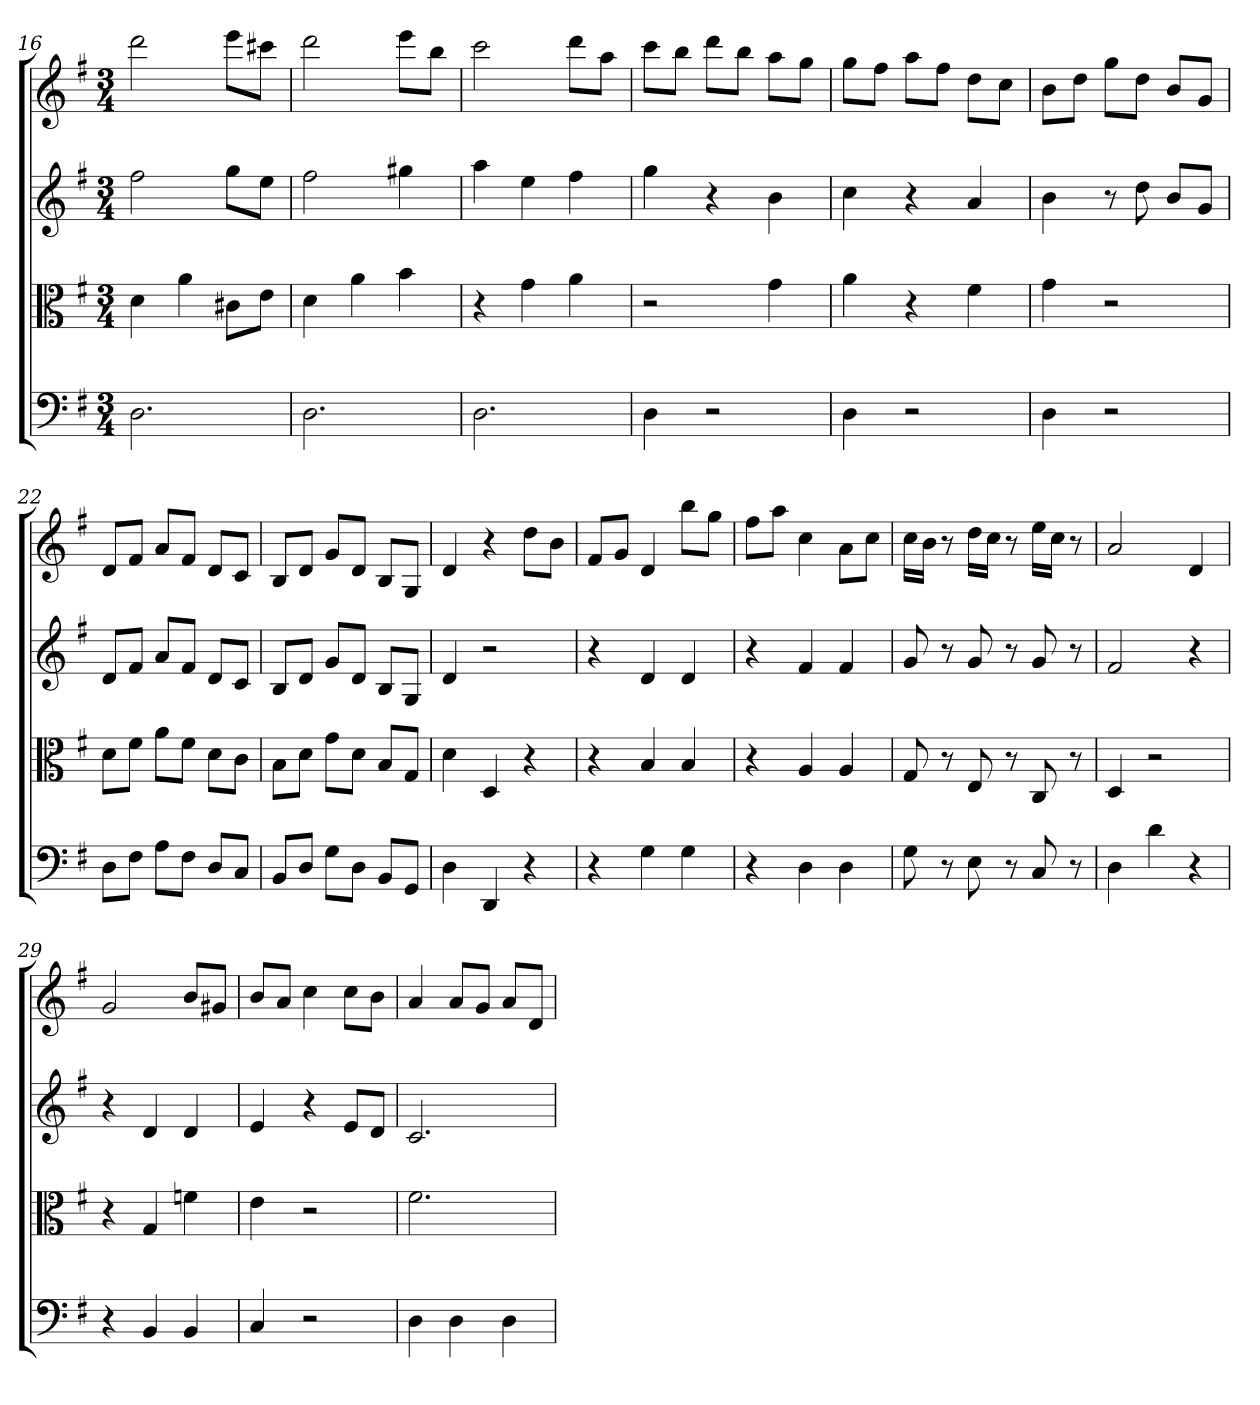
**kern	**kern	**kern	**kern
*part4	*part3	*part2	*part1
*staff4	*staff3	*staff2	*staff1
*clefF4	*clefC3	*	*
*k[f#]	*k[f#]	*k[f#]	*k[f#]
*G:	*G:	*G:	*G:
*M3/4	*M3/4	*M3/4	*M3/4
=16	=16	=16	=16
2.D	4d	2ff#	2ddd
.	4a	.	.
.	8c#X\L	8ggL	8eeeL
.	8e\J	8eeJ	8ccc#XJ
=17	=17	=17	=17
2.D	4d	2ff#	2ddd
.	4a	.	.
.	4b	4gg#X	8eeeL
.	.	.	8bbJ
=18	=18	=18	=18
2.D	4r	4aa	2ccc
.	4g	4ee	.
.	4a	4ff#	8dddL
.	.	.	8aaJ
=19	=19	=19	=19
4D	2r	4gg	8cccL
.	.	.	8bbJ
2r	.	4r	8dddL
.	.	.	8bbJ
.	4g	4b	8aaL
.	.	.	8ggJ
=20	=20	=20	=20
4D	4a	4cc	8ggL
.	.	.	8ff#J
2r	4r	4r	8aaL
.	.	.	8ff#J
.	4f#	4a	8ddL
.	.	.	8ccJ
=21	=21	=21	=21
4D	4g	4b	8bL
.	.	.	8ddJ
2r	2r	8r	8ggL
.	.	8dd	8ddJ
.	.	8bL	8bL
.	.	8gJ	8gJ
=22	=22	=22	=22
8D\L	8d\L	8dL	8dL
8F#\J	8f#\J	8f#J	8f#J
8A\L	8a\L	8aL	8aL
8F#\J	8f#\J	8f#J	8f#J
8D/L	8d\L	8dL	8dL
8C/J	8c\J	8cJ	8cJ
=23	=23	=23	=23
8BB/L	8B\L	8BL	8BL
8D/J	8d\J	8dJ	8dJ
8G\L	8g\L	8gL	8gL
8D\J	8d\J	8dJ	8dJ
8BB/L	8B/L	8BL	8BL
8GG/J	8G/J	8GJ	8GJ
=24	=24	=24	=24
4D	4d	4d	4d
4DD	4D	2r	4r
4r	4r	.	8ddL
.	.	.	8bJ
=25	=25	=25	=25
4r	4r	4r	8f#L
.	.	.	8gJ
4G	4B	4d	4d
4G	4B	4d	8bbL
.	.	.	8ggJ
=26	=26	=26	=26
4r	4r	4r	8ff#L
.	.	.	8aaJ
4D	4A	4f#	4cc
4D	4A	4f#	8aL
.	.	.	8ccJ
=27	=27	=27	=27
8G	8G	8g	16ccLL
.	.	.	16bJJ
8r	8r	8r	8r
8E	8E	8g	16ddLL
.	.	.	16ccJJ
8r	8r	8r	8r
8C	8C	8g	16eeLL
.	.	.	16ccJJ
8r	8r	8r	8r
=28	=28	=28	=28
4D	4D	2f#	2a
4d	2r	.	.
4r	.	4r	4d
=29	=29	=29	=29
4r	4r	4r	2g
4BB	4G	4d	.
4BB	4fn	4d	8bL
.	.	.	8g#XJ
=30	=30	=30	=30
4C	4e	4e	8bL
.	.	.	8aJ
2r	2r	4r	4cc
.	.	8eL	8ccL
.	.	8dJ	8bJ
=31	=31	=31	=31
4D	2.f#	2.c	4a
4D	.	.	8aL
.	.	.	8gJ
4D	.	.	8aL
.	.	.	8dJ
=	=	=	=
*-	*-	*-	*-
